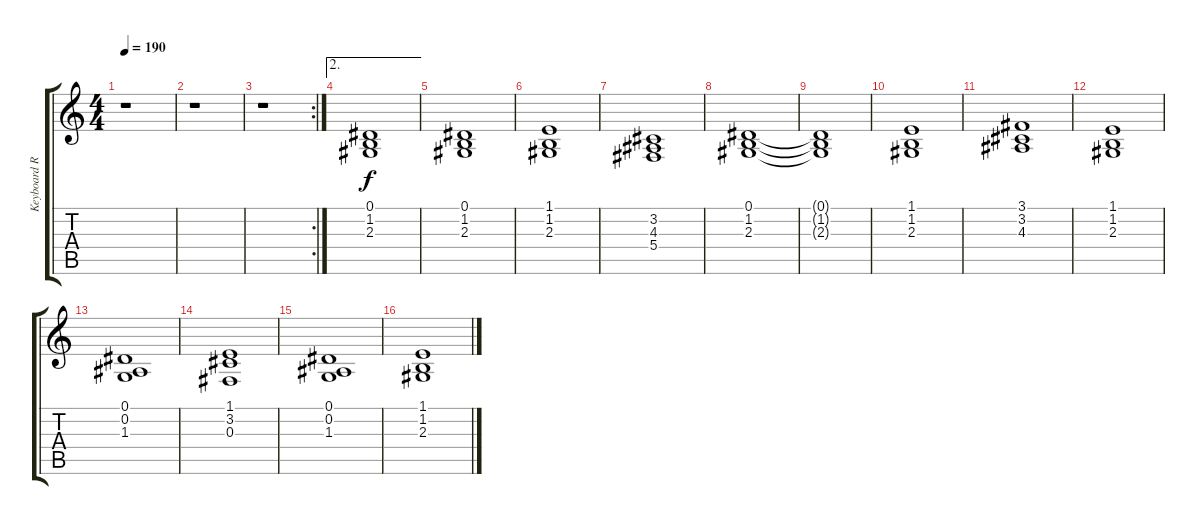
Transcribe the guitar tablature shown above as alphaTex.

\track ("Keyboard Right" "Keyboard R") {instrument churchorgan}
\staff {score tabs}
\tuning (Eb4 Bb3 Gb3 Db3 Ab2 Eb2) {hide}
\ts (4 4)
\tempo 190
\clef g2
\ks c
r.1{dy f} |
r.1 |
\rc 2
r.1 |
\ae 2
(0.1 1.2 2.3).1 |
(0.1 1.2 2.3).1 |
(1.1 1.2 2.3).1 |
(3.2 4.3 5.4).1 |
(0.1 1.2 2.3).1 |
(0.1{t} 1.2{t} 2.3{t}).1 |
(1.1 1.2 2.3).1 |
(3.1 3.2 4.3).1 |
(1.1 1.2 2.3).1 |
(0.1 0.2 1.3).1 |
(1.1 3.2 0.3).1 |
(0.1 0.2 1.3).1 |
(1.1 1.2 2.3).1
